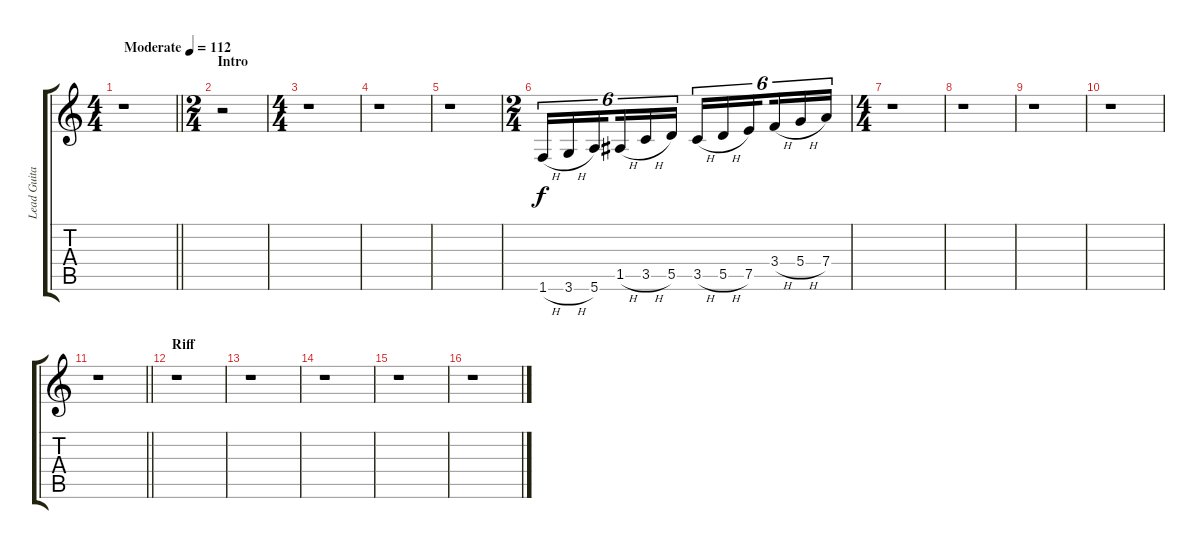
\track ("Lead Guitar 2" "Lead Guita") {instrument distortionguitar}
\staff {score tabs}
\tuning (E4 B3 G3 D3 A2 E2) {hide}
\ts (4 4)
\tempo (112 "Moderate")
\clef g2
\barLineRight lightlight
\ks c
r.1{dy f instrument distortionguitar} |
\ts (2 4)
\section ("" "Intro")
r.2 |
\ts (4 4)
r.1 |
r.1 |
r.1 |
\ts (2 4)
1.6{h}.16{tu (6 4)} 3.6{h}.16{tu (6 4)} 5.6.16{tu (6 4) beam splitsecondary} 1.5{h}.16{tu (6 4)} 3.5{h}.16{tu (6 4)} 5.5.16{tu (6 4)} 3.5{h}.16{tu (6 4)} 5.5{h}.16{tu (6 4)} 7.5.16{tu (6 4) beam splitsecondary} 3.4{h}.16{tu (6 4)} 5.4{h}.16{tu (6 4)} 7.4.16{tu (6 4)} |
\ts (4 4)
r.1 |
r.1 |
r.1 |
r.1 |
\barLineRight lightlight
r.1 |
\section ("" "Riff")
r.1 |
r.1 |
r.1 |
r.1 |
r.1
